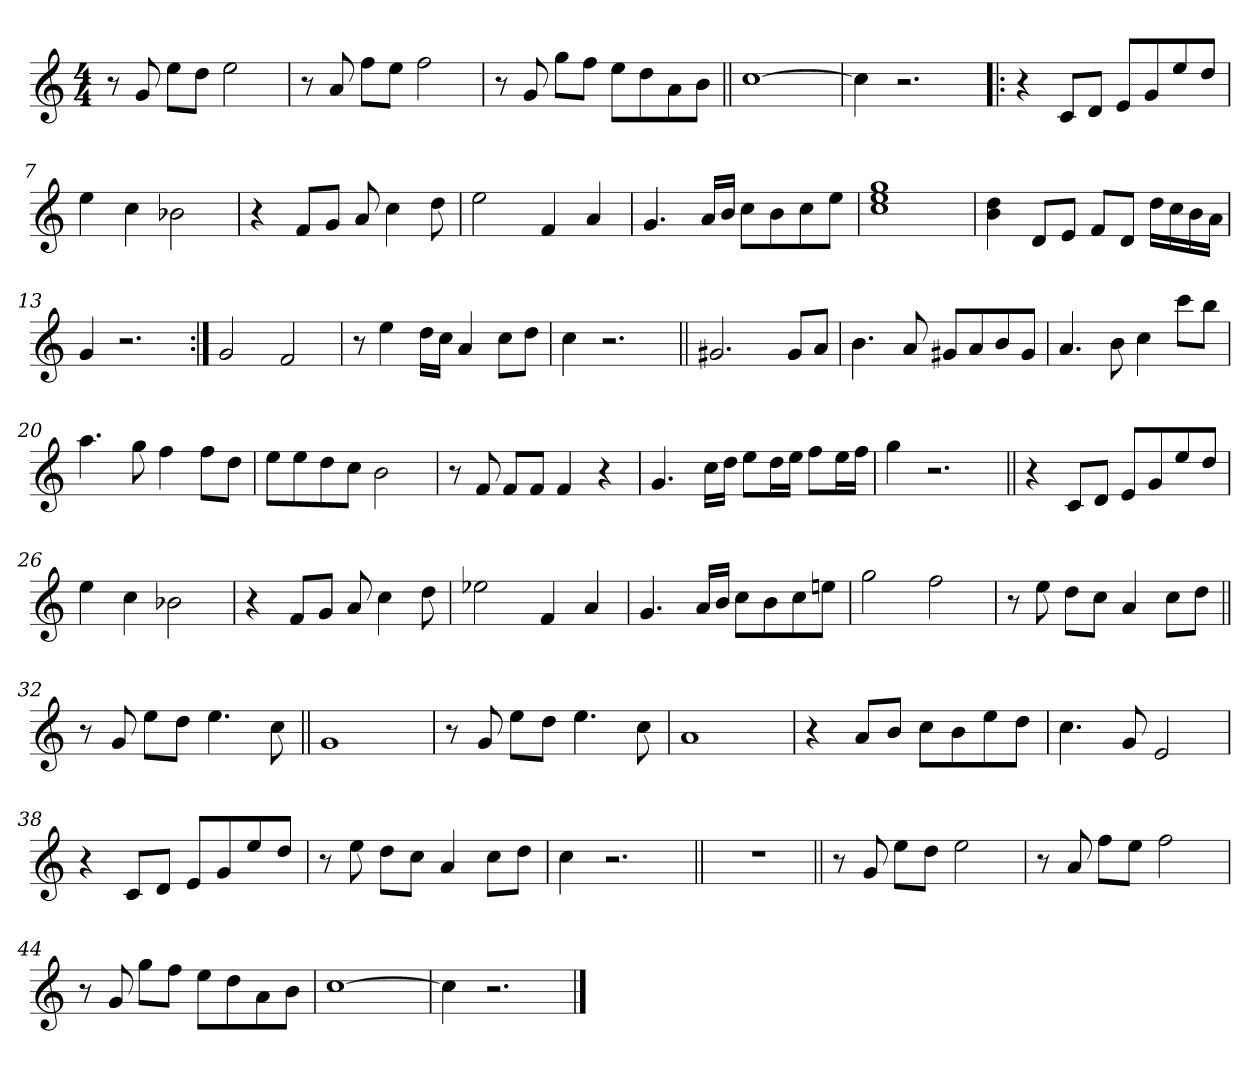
**kern
*part1
*staff1
!!LO:PB:g=z
*clefG2
*k[]
*C:
*M4/4
*MM100
=1
8r
8gi/
8eei\L
8ddi\J
2eei\
=2
8r
8ai/
8ffi\L
8eei\J
2ffi\
=3
8r
8gi/
8ggi\L
8ffi\J
8eei\L
8ddi\
8ai\
8bi\J
=4||
[>1cci
=5
4cci\]
2.r
!!LO:LB:g=z
=6!|:
4r
8ci/L
8di/J
8ei/L
8gi/
8eei/
8ddi/J
=7
4eei\
4cci\
2b-Xi\
=8
4r
8fi/L
8gi/J
8ai/
4cci\
8ddi\
=9
2eei\
4fi/
4ai/
=10
4.gi/
16ai/LL
16bi/JJ
8cci\L
8bi\
8cci\
8eei\J
!!LO:LB:g=z
=11
1cci 1eei 1ggi
=12
4bi\ 4ddi
8di/L
8ei/J
8fi/L
8di/J
16ddi\LL
16cci\
16bi\
16ai\JJ
=13
4gi/
2.r
=14:|!
2gi/
2fi/
=15
8r
4eei\
16ddi\LL
16cci\JJ
4ai/
8cci\L
8ddi\J
=16
4cci\
2.r
!!LO:LB:g=z
=17||
2.g#Xi/
8g#i/L
8ai/J
=18
4.bi\
8ai/
8g#Xi/L
8ai/
8bi/
8g#i/J
=19
4.ai/
8bi\
4cci\
8ccci\L
8bbi\J
=20
4.aai\
8ggi\
4ffi\
8ffi\L
8ddi\J
=21
8eei\L
8eei\
8ddi\
8cci\J
2bi\
!!LO:LB:g=z
=22
8r
8fi/
8fi/L
8fi/J
4fi/
4r
=23
4.gi/
16cci\LL
16ddi\JJ
8eei\L
16ddi\L
16eei\JJ
8ffi\L
16eei\L
16ffi\JJ
=24
4ggi\
2.r
=25||
4r
8ci/L
8di/J
8ei/L
8gi/
8eei/
8ddi/J
=26
4eei\
4cci\
2b-Xi\
!!LO:LB:g=z
=27
4r
8fi/L
8gi/J
8ai/
4cci\
8ddi\
=28
2ee-Xi\
4fi/
4ai/
=29
4.gi/
16ai/LL
16bi/JJ
8cci\L
8bi\
8cci\
8eeni\J
=30
2ggi\
2ffi\
=31
8r
8eei\
8ddi\L
8cci\J
4ai/
8cci\L
8ddi\J
!!LO:LB:g=z
=32||
8r
8gi/
8eei\L
8ddi\J
4.eei\
8cci\
=33||
1gi
=34
8r
8gi/
8eei\L
8ddi\J
4.eei\
8cci\
=35
1ai
=36
4r
8ai/L
8bi/J
8cci\L
8bi\
8eei\
8ddi\J
=37
4.cci\
8gi/
2ei/
!!LO:LB:g=z
=38
4r
8ci/L
8di/J
8ei/L
8gi/
8eei/
8ddi/J
=39
8r
8eei\
8ddi\L
8cci\J
4ai/
8cci\L
8ddi\J
=40
4cci\
2.r
=41||
1r
!!LO:LB:g=z
=42||
8r
8gi/
8eei\L
8ddi\J
2eei\
=43
8r
8ai/
8ffi\L
8eei\J
2ffi\
=44
8r
8gi/
8ggi\L
8ffi\J
8eei\L
8ddi\
8ai\
8bi\J
=45
[>1cci
=46
4cci\]
2.r
==
*-
